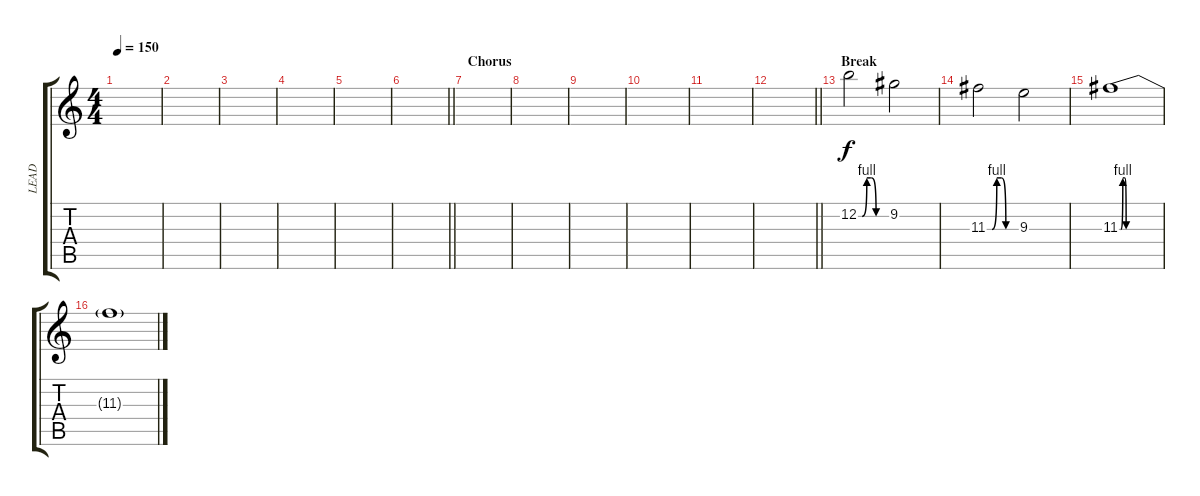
\track ("LEAD" "LEAD") {instrument distortionguitar}
\staff {score tabs}
\tuning (E4 B3 G3 D3 A2 E2) {hide}
\ts (4 4)
\tempo 150
\clef g2
\ks c
|
|
|
|
|
\barLineRight lightlight
|
\section ("" "Chorus")
|
|
|
|
|
\barLineRight lightlight
|
\section ("" "Break")
12.2{be (custom 0 0 8 0 18 4 25 4 28 4 38 0 60 0)}.2{instrument distortionguitar} 9.2.2 |
11.3{be (custom 0 0 10 0 20 4 30 4 39 0 60 0)}.2 9.3.2 |
11.3{be (custom 0 0 2 0 5 4 8 4 10 0 60 0)}.1 |
11.3{t}.1
